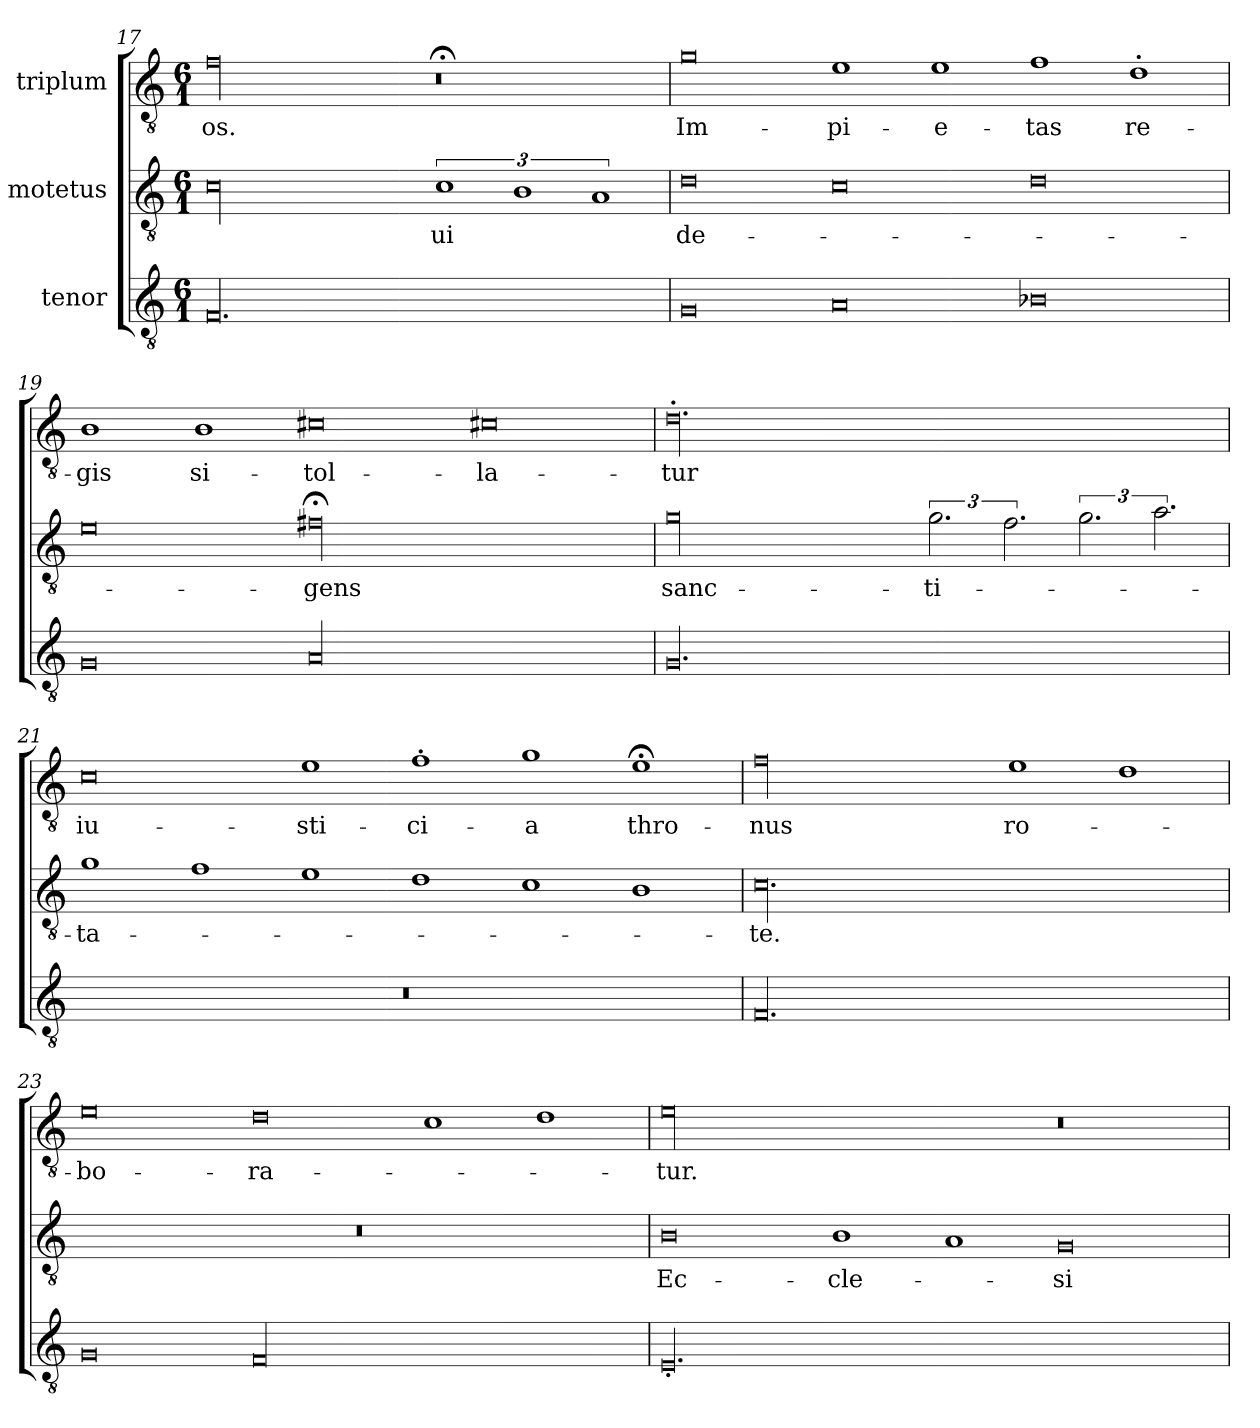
**kern	**kern	**text	**kern	**text
*part3	*part2	*part2	*part1	*part1
*staff3	*staff2	*staff2	*staff1	*staff1
*I"tenor	*I"motetus	*	*I"triplum	*
*clefGv2	*clefGv2	*	*clefGv2	*
*k[]	*k[]	*	*k[]	*
*C:	*C:	*	*C:	*
*M6/1	*M6/1	*	*M6/1	*
=17	=17	=17	=17	=17
00.F/	00c\	.	00f\	-os.
.	3%2c\	-ui	0r;<	.
.	3%2B\	.	.	.
.	3%2A/	.	.	.
=18	=18	=18	=18	=18
0G/	0d\	de-	0g\	Im-
0A/	0c\	.	1e\	-pi-
.	.	.	1e\	-e-
0B-X\	0d\	.	1f\	-tas
.	.	.	1d'\	re-
=19	=19	=19	=19	=19
0G/	0e\	.	1B\	-gis
.	.	.	1B\	si-
00A/	00f#X;<\	-gens	0c#X\	tol-
.	.	.	0c#X\	-la-
=20	=20	=20	=20	=20
00.G/	00g\	sanc-	00.d'\	-tur
.	3.g\	-ti-	.	.
.	3.f\	.	.	.
.	3.g\	.	.	.
.	3.a\	.	.	.
!!LO:PB:g=z
=21	=21	=21	=21	=21
00.r	1g\	-ta-	0c\	iu-
.	1f\	.	.	.
.	1e\	.	1e\	-sti-
.	1d\	.	1f'\	-ci-
.	1c\	.	1g\	-a
.	1B\	.	1e;<\	thro-
=22	=22	=22	=22	=22
00.F/	00.c\	-te.	00f\	-nus
.	.	.	1e\	ro-
.	.	.	1d\	.
=23	=23	=23	=23	=23
0G/	00.r	.	0e\	-bo-
00F/	.	.	0d\	-ra-
.	.	.	1c\	.
.	.	.	1d\	.
=24	=24	=24	=24	=24
00.E'/	0B\	Ec-	00e\	-tur.
.	1B\	-cle-	.	.
.	1A/	.	.	.
.	0G/	-si-	0r	.
=	=	=	=	=
*-	*-	*-	*-	*-
